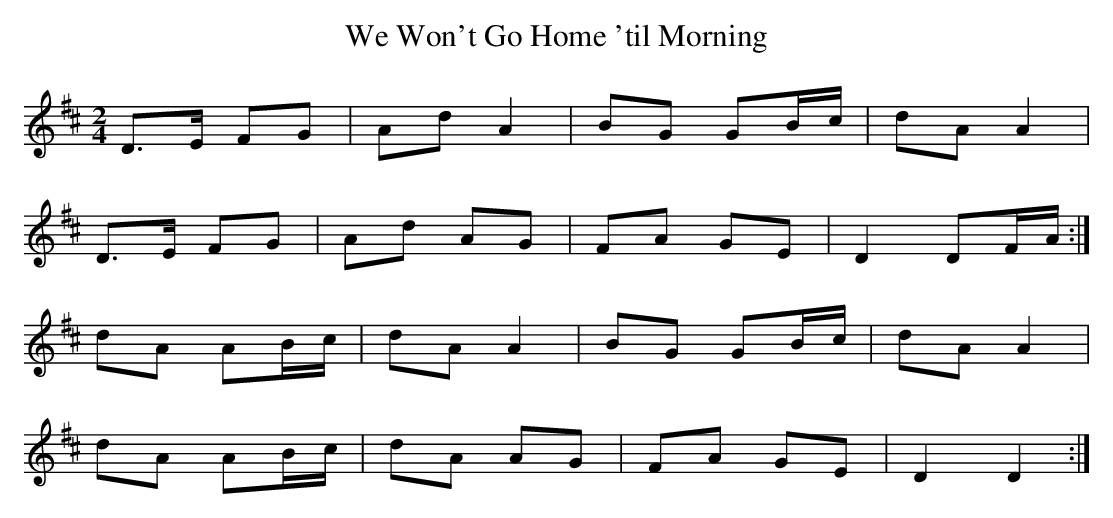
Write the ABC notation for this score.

X:1
T:We Won't Go Home 'til Morning
M:2/4
L:1/8
K:D
D>E FG|Ad A2|BG GB/2c/2|dA A2|
D>E FG|Ad AG|FA GE|D2 DF/2A/2:|]
dA AB/2c/2|dA A2|BG GB/2c/2|dA A2|
dA AB/2c/2|dA AG|FA GE|D2 D2:|]
